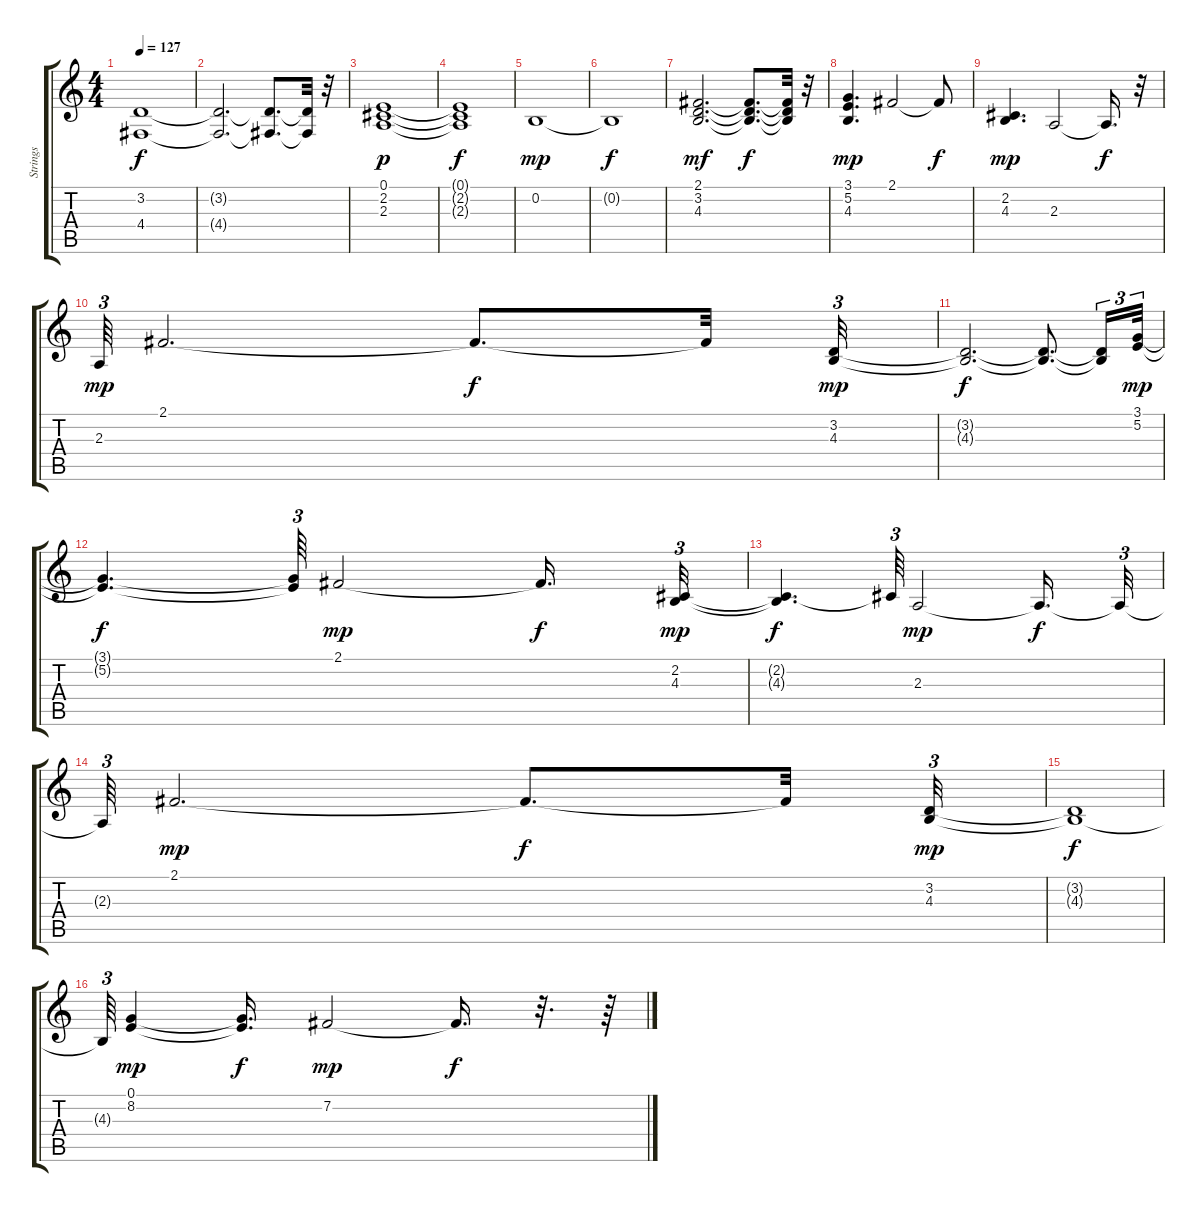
\track ("Strings             " "Strings   ") {instrument tremolostrings}
\staff {score tabs}
\tuning (E4 B3 G3 D3 A2 E2) {hide}
\ts (4 4)
\tempo 127
\clef g2
\ks c
(3.2{t} 4.4{t}).1{dy f} |
(3.2{t} 4.4{t}).2{d} (3.2{t} 4.4{t}).8{d} (3.2{t} 4.4{t}).32 r.32 |
(0.1 2.2 2.3).1{dy p} |
(0.1{t} 2.2{t} 2.3{t}).1{dy f} |
0.2.1{dy mp} |
0.2{t}.1{dy f} |
(2.1 3.2 4.3).2{d dy mf} (2.1{t} 3.2{t} 4.3{t}).8{d dy f} (2.1{t} 3.2{t} 4.3{t}).32 r.32 |
(3.1 5.2 4.3).4{d dy mp} 2.1.2 2.1{t}.8{dy f} |
(2.2 4.3).4{d dy mp} 2.3.2 2.3{t}.16{d dy f} r.32 |
2.3.64{tu (3 2) dy mp} 2.1.2{d} 2.1{t}.8{d dy f} 2.1{t}.32 (3.2 4.3).32{tu (3 2) dy mp} |
(3.2{t} 4.3{t}).2{d dy f} (3.2{t} 4.3{t}).8{d} (3.2{t} 4.3{t}).16{tu (3 2)} (3.1 5.2).32{tu (3 2) dy mp} |
(3.1{t} 5.2{t}).4{d dy f} (3.1{t} 5.2{t}).64{tu (3 2)} 2.1.2{dy mp} 2.1{t}.16{d dy f} (2.2 4.3).32{tu (3 2) dy mp} |
(2.2{t} 4.3{t}).4{d dy f} 2.2{t}.64{tu (3 2)} 2.3.2{dy mp} 2.3{t}.16{d dy f} 2.3{t}.32{tu (3 2)} |
2.3{t}.64{tu (3 2)} 2.1.2{d dy mp} 2.1{t}.8{d dy f} 2.1{t}.32 (3.2 4.3).32{tu (3 2) dy mp} |
(3.2{t} 4.3{t}).1{dy f} |
4.3{t}.64{tu (3 2)} (0.1 8.2).4{dy mp} (0.1{t} 8.2{t}).16{d dy f} 7.2.2{dy mp} 7.2{t}.16{d dy f} r.32{d} r.64
